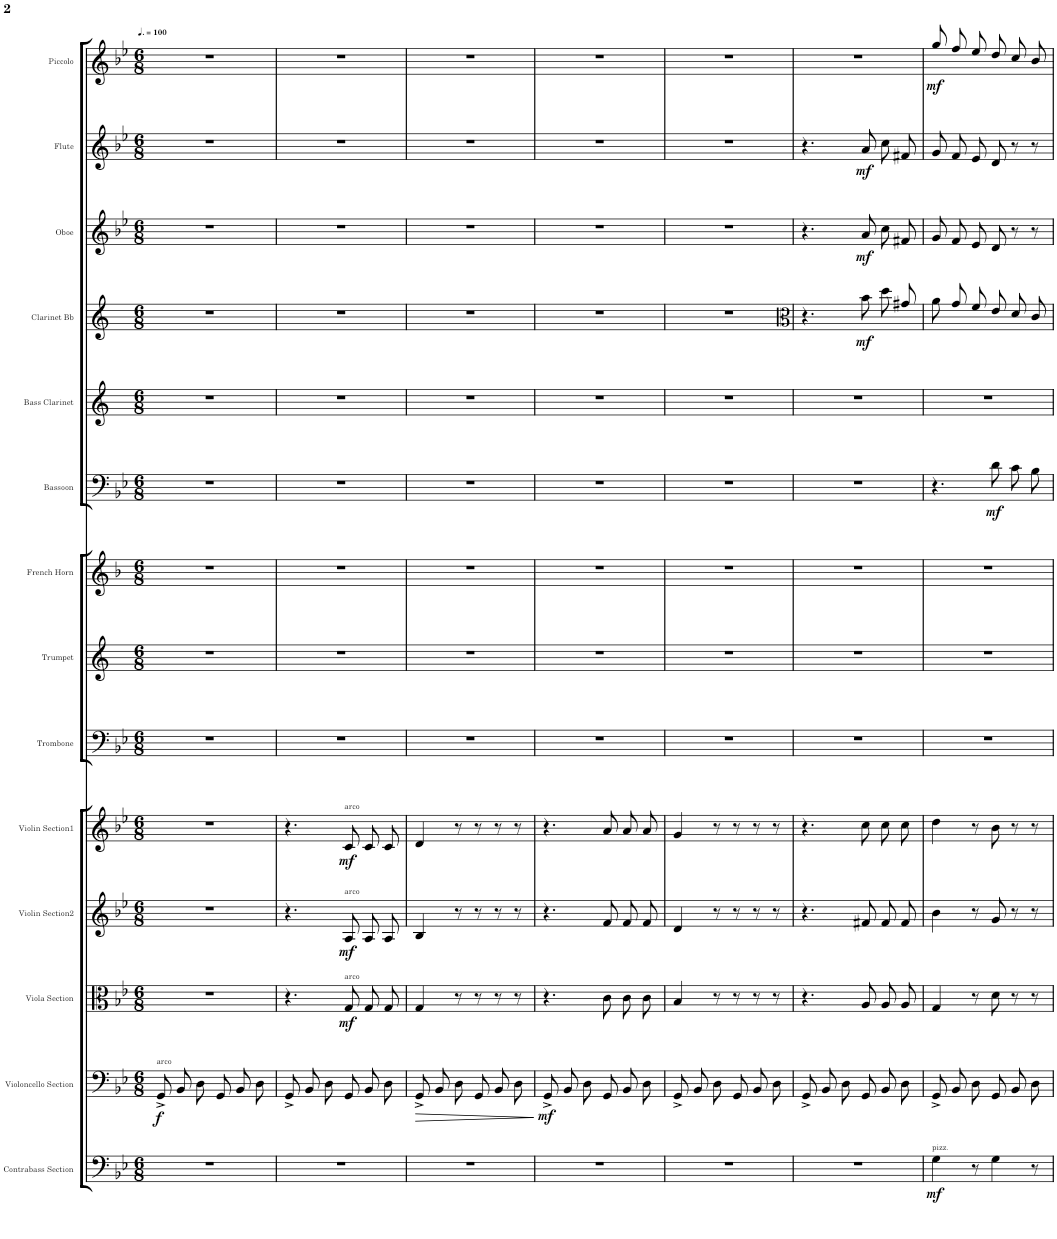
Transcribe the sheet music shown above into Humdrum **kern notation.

**kern	**dynam	**kern	**dynam	**kern	**dynam	**kern	**dynam	**kern	**dynam	**kern	**kern	**kern	**kern	**dynam	**kern	**kern	**dynam	**kern	**dynam	**kern	**dynam	**kern	**dynam
*part14	*part14	*part13	*part13	*part12	*part12	*part11	*part11	*part10	*part10	*part9	*part8	*part7	*part6	*part6	*part5	*part4	*part4	*part3	*part3	*part2	*part2	*part1	*part1
*staff14	*staff14	*staff13	*staff13	*staff12	*staff12	*staff11	*staff11	*staff10	*staff10	*staff9	*staff8	*staff7	*staff6	*staff6	*staff5	*staff4	*staff4	*staff3	*staff3	*staff2	*staff2	*staff1	*staff1
*I"Contrabass Section	*	*I"Violoncello Section	*	*I"Viola Section	*	*I"Violin Section2	*	*I"Violin Section1	*	*I"Trombone	*I"Trumpet	*I"French Horn	*I"Bassoon	*	*I"Bass Clarinet	*I"Clarinet Bb	*	*I"Oboe	*	*I"Flute	*	*I"Piccolo	*
*I'Cbs.	*	*I'Vcs.	*	*I'Vlas.	*	*I'Vlns2.	*	*I'Vlns.1	*	*I'Tbn.	*I'Tpt.	*I'F Hn.	*I'Bsn.	*	*I'B. Cl.	*I'Cl. Bb	*	*I'Ob.	*	*I'Fl.	*	*I'Picc.	*
*clefF4	*	*clefF4	*	*clefC3	*	*clefG2	*	*clefG2	*	*clefF4	*clefG2	*clefG2	*clefF4	*	*clefG2	*clefG2	*	*clefG2	*	*clefG2	*	*clefG2	*
*Trd7c12	*	*	*	*	*	*	*	*	*	*	*Trd1c2	*Trd4c7	*	*	*Trd8c14	*Trd1c2	*	*	*	*	*	*Trd-7c-12	*
*k[b-e-]	*	*k[b-e-]	*	*k[b-e-]	*	*k[b-e-]	*	*k[b-e-]	*	*k[b-e-]	*k[]	*k[b-]	*k[b-e-]	*	*k[]	*k[]	*	*k[b-e-]	*	*k[b-e-]	*	*k[b-e-]	*
*g:	*	*g:	*	*g:	*	*g:	*	*g:	*	*g:	*	*d:	*g:	*	*	*	*	*g:	*	*g:	*	*g:	*
*M6/8	*	*M6/8	*	*M6/8	*	*M6/8	*	*M6/8	*	*M6/8	*M6/8	*M6/8	*M6/8	*	*M6/8	*M6/8	*	*M6/8	*	*M6/8	*	*M6/8	*
*MM150	*	*MM150	*	*MM150	*	*MM150	*	*MM150	*	*MM150	*MM150	*MM150	*MM150	*	*MM150	*MM150	*	*MM150	*	*MM150	*	*MM150	*
=1	=1	=1	=1	=1	=1	=1	=1	=1	=1	=1	=1	=1	=1	=1	=1	=1	=1	=1	=1	=1	=1	=1	=1
!	!	!LO:TX:a:t=arco	!	!	!	!	!	!	!	!	!	!	!	!	!	!	!	!	!	!	!	!	!
!	!	!	!LO:DY:b	!	!	!	!	!	!	!	!	!	!	!	!	!	!	!	!	!	!	!	!
2.r	.	8GG^/L	f	2.r	.	2.r	.	2.r	.	2.r	2.r	2.r	2.r	.	2.r	2.r	.	2.r	.	2.r	.	2.r	.
.	.	8BB-/	.	.	.	.	.	.	.	.	.	.	.	.	.	.	.	.	.	.	.	.	.
.	.	8D/J	.	.	.	.	.	.	.	.	.	.	.	.	.	.	.	.	.	.	.	.	.
.	.	8GG/L	.	.	.	.	.	.	.	.	.	.	.	.	.	.	.	.	.	.	.	.	.
.	.	8BB-/	.	.	.	.	.	.	.	.	.	.	.	.	.	.	.	.	.	.	.	.	.
.	.	8D/J	.	.	.	.	.	.	.	.	.	.	.	.	.	.	.	.	.	.	.	.	.
=2	=2	=2	=2	=2	=2	=2	=2	=2	=2	=2	=2	=2	=2	=2	=2	=2	=2	=2	=2	=2	=2	=2	=2
2.r	.	8GG^/L	.	4.r	.	4.r	.	4.r	.	2.r	2.r	2.r	2.r	.	2.r	2.r	.	2.r	.	2.r	.	2.r	.
.	.	8BB-/	.	.	.	.	.	.	.	.	.	.	.	.	.	.	.	.	.	.	.	.	.
.	.	8D/J	.	.	.	.	.	.	.	.	.	.	.	.	.	.	.	.	.	.	.	.	.
!	!	!	!	!	!	!	!	!LO:TX:a:t=arco	!	!	!	!	!	!	!	!	!	!	!	!	!	!	!
!	!	!	!	!	!	!LO:TX:a:t=arco	!	!	!	!	!	!	!	!	!	!	!	!	!	!	!	!	!
!	!	!	!	!LO:TX:a:t=arco	!	!	!	!	!	!	!	!	!	!	!	!	!	!	!	!	!	!	!
!	!	!	!	!	!LO:DY:b	!	!LO:DY:b	!	!LO:DY:b	!	!	!	!	!	!	!	!	!	!	!	!	!	!
.	.	8GG/L	.	8G/L	mf	8A/L	mf	8c/L	mf	.	.	.	.	.	.	.	.	.	.	.	.	.	.
.	.	8BB-/	.	8G/	.	8A/	.	8c/	.	.	.	.	.	.	.	.	.	.	.	.	.	.	.
.	.	8D/J	.	8G/J	.	8A/J	.	8c/J	.	.	.	.	.	.	.	.	.	.	.	.	.	.	.
=3	=3	=3	=3	=3	=3	=3	=3	=3	=3	=3	=3	=3	=3	=3	=3	=3	=3	=3	=3	=3	=3	=3	=3
!	!	!	!LO:HP:b	!	!	!	!	!	!	!	!	!	!	!	!	!	!	!	!	!	!	!	!
2.r	.	8GG^/L	>	4G/	.	4B-/	.	4d/	.	2.r	2.r	2.r	2.r	.	2.r	2.r	.	2.r	.	2.r	.	2.r	.
.	.	8BB-/	.	.	.	.	.	.	.	.	.	.	.	.	.	.	.	.	.	.	.	.	.
.	.	8D/J	.	8r	.	8r	.	8r	.	.	.	.	.	.	.	.	.	.	.	.	.	.	.
.	.	8GG/L	.	8r	.	8r	.	8r	.	.	.	.	.	.	.	.	.	.	.	.	.	.	.
.	.	8BB-/	.	8r	.	8r	.	8r	.	.	.	.	.	.	.	.	.	.	.	.	.	.	.
.	.	8D/J	.	8r	.	8r	.	8r	.	.	.	.	.	.	.	.	.	.	.	.	.	.	.
.	.	.	]	.	.	.	.	.	.	.	.	.	.	.	.	.	.	.	.	.	.	.	.
=4	=4	=4	=4	=4	=4	=4	=4	=4	=4	=4	=4	=4	=4	=4	=4	=4	=4	=4	=4	=4	=4	=4	=4
!	!	!	!LO:DY:b	!	!	!	!	!	!	!	!	!	!	!	!	!	!	!	!	!	!	!	!
2.r	.	8GG^/L	mf	4.r	.	4.r	.	4.r	.	2.r	2.r	2.r	2.r	.	2.r	2.r	.	2.r	.	2.r	.	2.r	.
.	.	8BB-/	.	.	.	.	.	.	.	.	.	.	.	.	.	.	.	.	.	.	.	.	.
.	.	8D/J	.	.	.	.	.	.	.	.	.	.	.	.	.	.	.	.	.	.	.	.	.
.	.	8GG/L	.	8c\L	.	8f/L	.	8a/L	.	.	.	.	.	.	.	.	.	.	.	.	.	.	.
.	.	8BB-/	.	8c\	.	8f/	.	8a/	.	.	.	.	.	.	.	.	.	.	.	.	.	.	.
.	.	8D/J	.	8c\J	.	8f/J	.	8a/J	.	.	.	.	.	.	.	.	.	.	.	.	.	.	.
=5	=5	=5	=5	=5	=5	=5	=5	=5	=5	=5	=5	=5	=5	=5	=5	=5	=5	=5	=5	=5	=5	=5	=5
2.r	.	8GG^/L	.	4B-/	.	4d/	.	4g/	.	2.r	2.r	2.r	2.r	.	2.r	2.r	.	2.r	.	2.r	.	2.r	.
.	.	8BB-/	.	.	.	.	.	.	.	.	.	.	.	.	.	.	.	.	.	.	.	.	.
.	.	8D/J	.	8r	.	8r	.	8r	.	.	.	.	.	.	.	.	.	.	.	.	.	.	.
.	.	8GG/L	.	8r	.	8r	.	8r	.	.	.	.	.	.	.	.	.	.	.	.	.	.	.
.	.	8BB-/	.	8r	.	8r	.	8r	.	.	.	.	.	.	.	.	.	.	.	.	.	.	.
.	.	8D/J	.	8r	.	8r	.	8r	.	.	.	.	.	.	.	.	.	.	.	.	.	.	.
=6	=6	=6	=6	=6	=6	=6	=6	=6	=6	=6	=6	=6	=6	=6	=6	=6	=6	=6	=6	=6	=6	=6	=6
*	*	*	*	*	*	*	*	*	*	*	*	*	*	*	*	*clefC3	*	*	*	*	*	*	*
2.r	.	8GG^/L	.	4.r	.	4.r	.	4.r	.	2.r	2.r	2.r	2.r	.	2.r	4.r	.	4.r	.	4.r	.	2.r	.
.	.	8BB-/	.	.	.	.	.	.	.	.	.	.	.	.	.	.	.	.	.	.	.	.	.
.	.	8D/J	.	.	.	.	.	.	.	.	.	.	.	.	.	.	.	.	.	.	.	.	.
!	!	!	!	!	!	!	!	!	!	!	!	!	!	!	!	!	!LO:DY:b	!	!LO:DY:b	!	!LO:DY:b	!	!
.	.	8GG/L	.	8A/L	.	8f#X/L	.	8cc\L	.	.	.	.	.	.	.	8b\L	mf	8a/L	mf	8a/L	mf	.	.
.	.	8BB-/	.	8A/	.	8f#/	.	8cc\	.	.	.	.	.	.	.	8dd\	.	8cc/	.	8cc/	.	.	.
.	.	8D/J	.	8A/J	.	8f#/J	.	8cc\J	.	.	.	.	.	.	.	8g#X\J	.	8f#X/J	.	8f#X/J	.	.	.
=7	=7	=7	=7	=7	=7	=7	=7	=7	=7	=7	=7	=7	=7	=7	=7	=7	=7	=7	=7	=7	=7	=7	=7
!LO:TX:a:t=pizz.	!	!	!	!	!	!	!	!	!	!	!	!	!	!	!	!	!	!	!	!	!	!	!
!	!LO:DY:b	!	!	!	!	!	!	!	!	!	!	!	!	!	!	!	!	!	!	!	!	!	!LO:DY:b
4G\	mf	8GG^/L	.	4G/	.	4b-\	.	4dd\	.	2.r	2.r	2.r	4.r	.	2.r	8a\L	.	8g/L	.	8g/L	.	8gg/L	mf
.	.	8BB-/	.	.	.	.	.	.	.	.	.	.	.	.	.	8g\	.	8f/	.	8f/	.	8ff/	.
8r	.	8D/J	.	8r	.	8r	.	8r	.	.	.	.	.	.	.	8f\J	.	8e-/J	.	8e-/J	.	8ee-/J	.
!	!	!	!	!	!	!	!	!	!	!	!	!	!	!LO:DY:b	!	!	!	!	!	!	!	!	!
4G\	.	8GG/L	.	8d\	.	8g/	.	8b-\	.	.	.	.	8d\L	mf	.	8e/L	.	8d/	.	8d/	.	8dd/L	.
.	.	8BB-/	.	8r	.	8r	.	8r	.	.	.	.	8c\	.	.	8d/	.	8r	.	8r	.	8cc/	.
8r	.	8D/J	.	8r	.	8r	.	8r	.	.	.	.	8B-\J	.	.	8c/J	.	8r	.	8r	.	8b-/J	.
=	=	=	=	=	=	=	=	=	=	=	=	=	=	=	=	=	=	=	=	=	=	=	=
*-	*-	*-	*-	*-	*-	*-	*-	*-	*-	*-	*-	*-	*-	*-	*-	*-	*-	*-	*-	*-	*-	*-	*-
